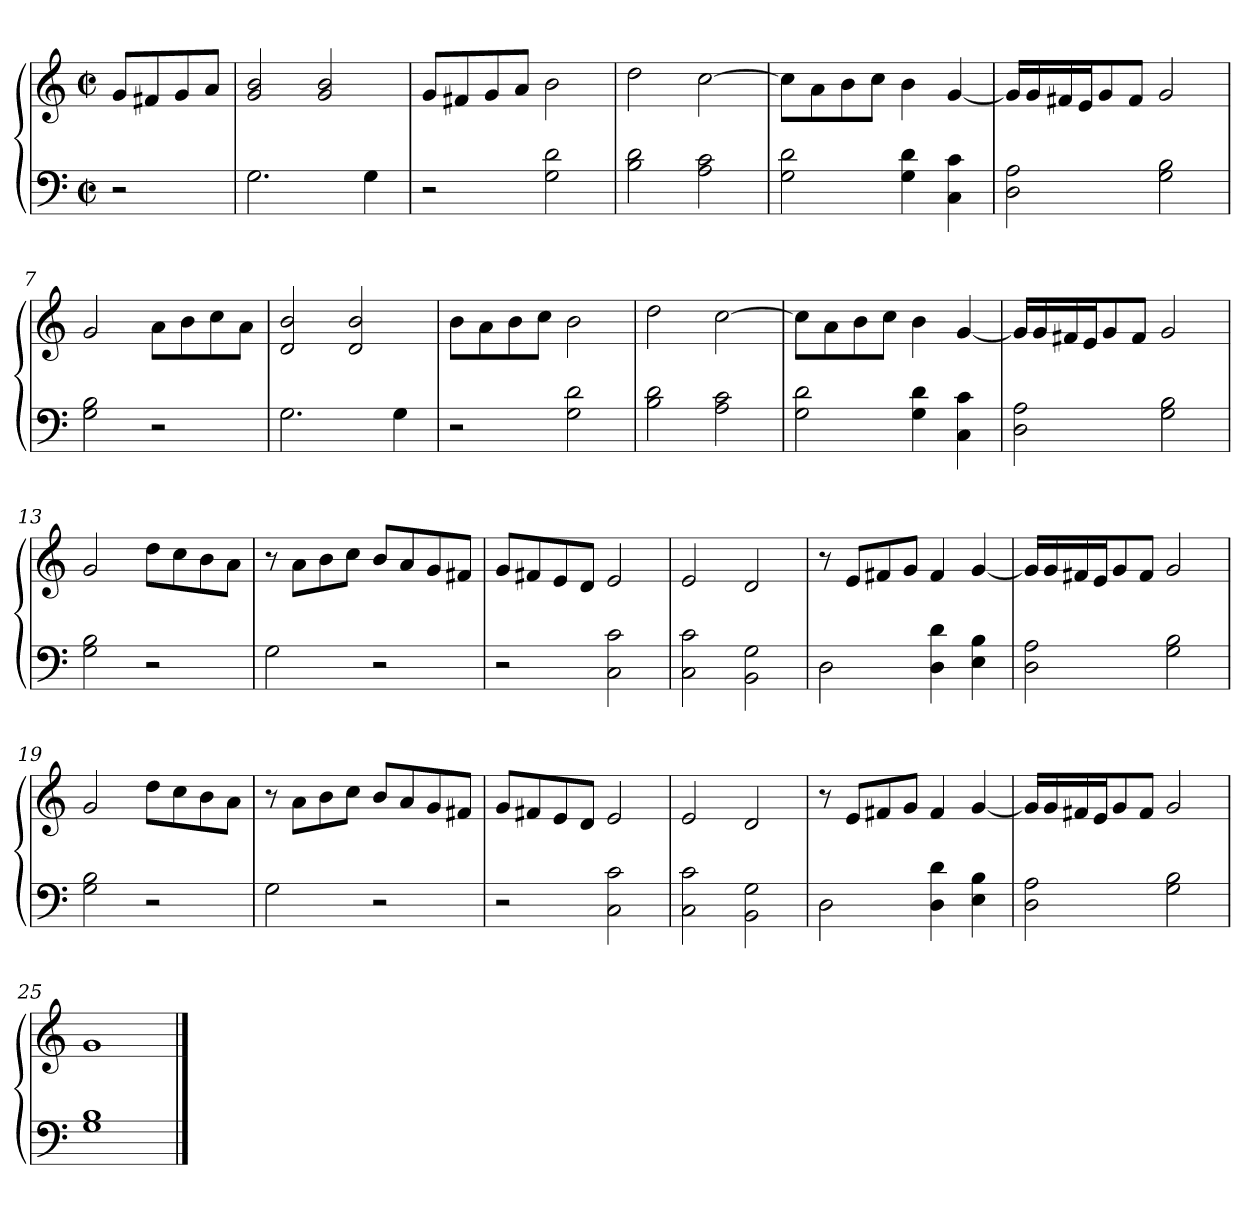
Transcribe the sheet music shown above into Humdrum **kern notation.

**kern	**kern
*part1	*part1
*staff2	*staff1
*clefF4	*clefG2
*k[]	*k[]
*M2/2	*M2/2
*met(c|)	*met(c|)
=1	=1
2r	8g/L
.	8f#X/
.	8g/
.	8a/J
=2	=2
2.G\	2g/ 2b/
.	2g/ 2b/
4G\	.
=3	=3
2r	8g/L
.	8f#X/
.	8g/
.	8a/J
2G\ 2d\	2b\
=4	=4
2B\ 2d\	2dd\
2A\ 2c\	[2cc\
=5	=5
2G\ 2d\	8cc\L]
.	8a\
.	8b\
.	8cc\J
4G\ 4d\	4b\
4C\ 4c\	[4g/
=6	=6
2D\ 2A\	16g/LL]
.	16g/
.	16f#X/
.	16e/J
.	8g/
.	8f#/J
2G\ 2B\	2g/
!!LO:LB:g=z
=7	=7
2G\ 2B\	2g/
2r	8a\L
.	8b\
.	8cc\
.	8a\J
=8	=8
2.G\	2d/ 2b/
.	2d/ 2b/
4G\	.
=9	=9
2r	8b\L
.	8a\
.	8b\
.	8cc\J
2G\ 2d\	2b\
=10	=10
2B\ 2d\	2dd\
2A\ 2c\	[2cc\
=11	=11
2G\ 2d\	8cc\L]
.	8a\
.	8b\
.	8cc\J
4G\ 4d\	4b\
4C\ 4c\	[4g/
=12	=12
2D\ 2A\	16g/LL]
.	16g/
.	16f#X/
.	16e/J
.	8g/
.	8f#/J
2G\ 2B\	2g/
!!LO:LB:g=z
=13	=13
2G\ 2B\	2g/
2r	8dd\L
.	8cc\
.	8b\
.	8a\J
=14	=14
2G\	8r
.	8a\L
.	8b\
.	8cc\J
2r	8b/L
.	8a/
.	8g/
.	8f#X/J
=15	=15
2r	8g/L
.	8f#X/
.	8e/
.	8d/J
2C\ 2c\	2e/
=16	=16
2C\ 2c\	2e/
2BB\ 2G\	2d/
=17	=17
2D\	8r
.	8e/L
.	8f#X/
.	8g/J
4D\ 4d\	4f#/
4E\ 4B\	[4g/
!!LO:LB:g=z
=18	=18
2D\ 2A\	16g/LL]
.	16g/
.	16f#X/
.	16e/J
.	8g/
.	8f#/J
2G\ 2B\	2g/
=19	=19
2G\ 2B\	2g/
2r	8dd\L
.	8cc\
.	8b\
.	8a\J
=20	=20
2G\	8r
.	8a\L
.	8b\
.	8cc\J
2r	8b/L
.	8a/
.	8g/
.	8f#X/J
=21	=21
2r	8g/L
.	8f#X/
.	8e/
.	8d/J
2C\ 2c\	2e/
=22	=22
2C\ 2c\	2e/
2BB\ 2G\	2d/
!!LO:LB:g=z
=23	=23
2D\	8r
.	8e/L
.	8f#X/
.	8g/J
4D\ 4d\	4f#/
4E\ 4B\	[4g/
=24	=24
2D\ 2A\	16g/LL]
.	16g/
.	16f#X/
.	16e/J
.	8g/
.	8f#/J
2G\ 2B\	2g/
=25	=25
1G 1B	1g
==	==
*-	*-
